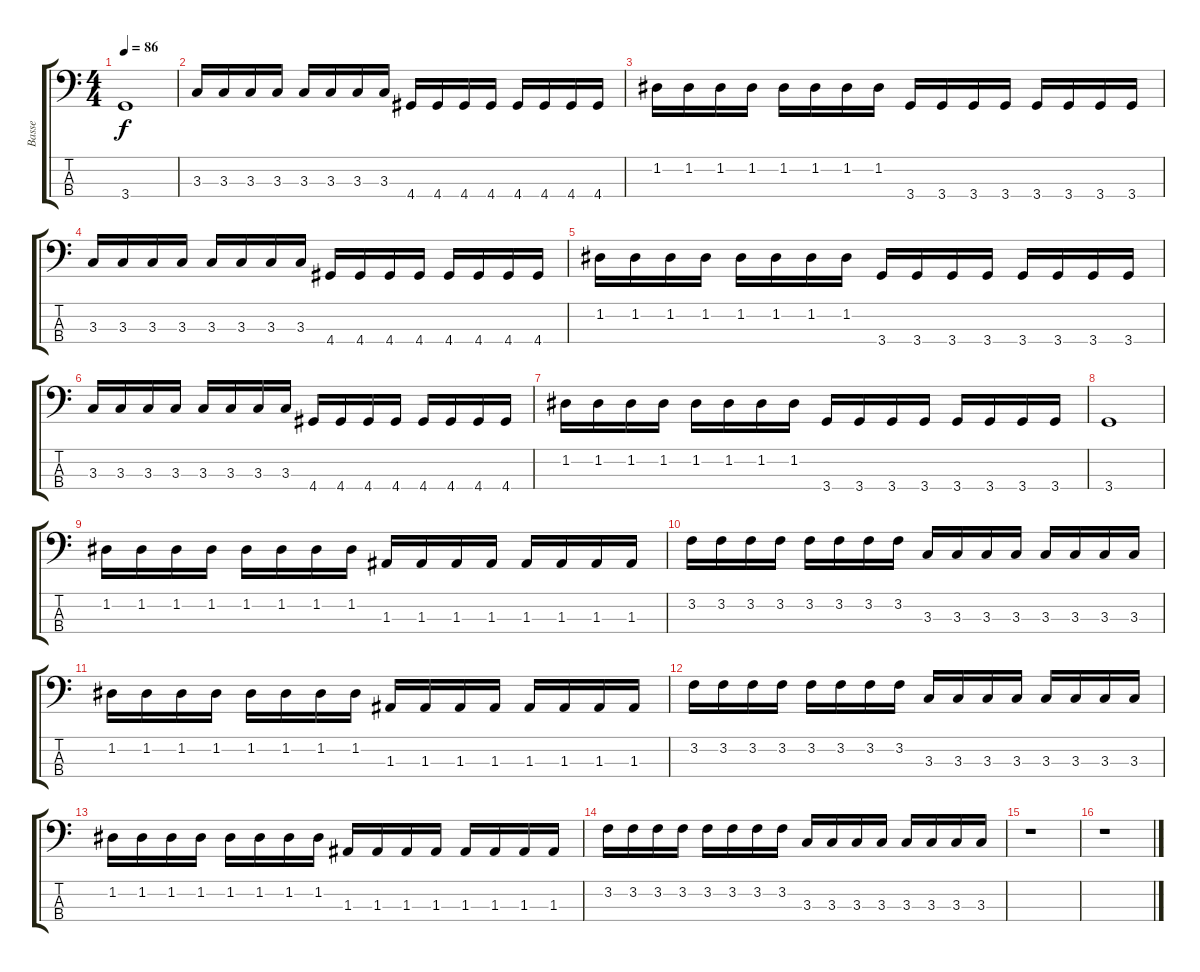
\track ("Basse" "Basse") {instrument electricbassfinger}
\staff {score tabs}
\tuning (G2 D2 A1 E1) {hide}
\ts (4 4)
\tempo 86
\clef f4
\ks c
3.4.1{dy f} |
3.3.16 3.3.16 3.3.16 3.3.16 3.3.16 3.3.16 3.3.16 3.3.16 4.4.16 4.4.16 4.4.16 4.4.16 4.4.16 4.4.16 4.4.16 4.4.16 |
1.2.16 1.2.16 1.2.16 1.2.16 1.2.16 1.2.16 1.2.16 1.2.16 3.4.16 3.4.16 3.4.16 3.4.16 3.4.16 3.4.16 3.4.16 3.4.16 |
3.3.16 3.3.16 3.3.16 3.3.16 3.3.16 3.3.16 3.3.16 3.3.16 4.4.16 4.4.16 4.4.16 4.4.16 4.4.16 4.4.16 4.4.16 4.4.16 |
1.2.16 1.2.16 1.2.16 1.2.16 1.2.16 1.2.16 1.2.16 1.2.16 3.4.16 3.4.16 3.4.16 3.4.16 3.4.16 3.4.16 3.4.16 3.4.16 |
3.3.16 3.3.16 3.3.16 3.3.16 3.3.16 3.3.16 3.3.16 3.3.16 4.4.16 4.4.16 4.4.16 4.4.16 4.4.16 4.4.16 4.4.16 4.4.16 |
1.2.16 1.2.16 1.2.16 1.2.16 1.2.16 1.2.16 1.2.16 1.2.16 3.4.16 3.4.16 3.4.16 3.4.16 3.4.16 3.4.16 3.4.16 3.4.16 |
3.4.1 |
1.2.16 1.2.16 1.2.16 1.2.16 1.2.16 1.2.16 1.2.16 1.2.16 1.3.16 1.3.16 1.3.16 1.3.16 1.3.16 1.3.16 1.3.16 1.3.16 |
3.2.16 3.2.16 3.2.16 3.2.16 3.2.16 3.2.16 3.2.16 3.2.16 3.3.16 3.3.16 3.3.16 3.3.16 3.3.16 3.3.16 3.3.16 3.3.16 |
1.2.16 1.2.16 1.2.16 1.2.16 1.2.16 1.2.16 1.2.16 1.2.16 1.3.16 1.3.16 1.3.16 1.3.16 1.3.16 1.3.16 1.3.16 1.3.16 |
3.2.16 3.2.16 3.2.16 3.2.16 3.2.16 3.2.16 3.2.16 3.2.16 3.3.16 3.3.16 3.3.16 3.3.16 3.3.16 3.3.16 3.3.16 3.3.16 |
1.2.16 1.2.16 1.2.16 1.2.16 1.2.16 1.2.16 1.2.16 1.2.16 1.3.16 1.3.16 1.3.16 1.3.16 1.3.16 1.3.16 1.3.16 1.3.16 |
3.2.16 3.2.16 3.2.16 3.2.16 3.2.16 3.2.16 3.2.16 3.2.16 3.3.16 3.3.16 3.3.16 3.3.16 3.3.16 3.3.16 3.3.16 3.3.16 |
r.1 |
r.1
